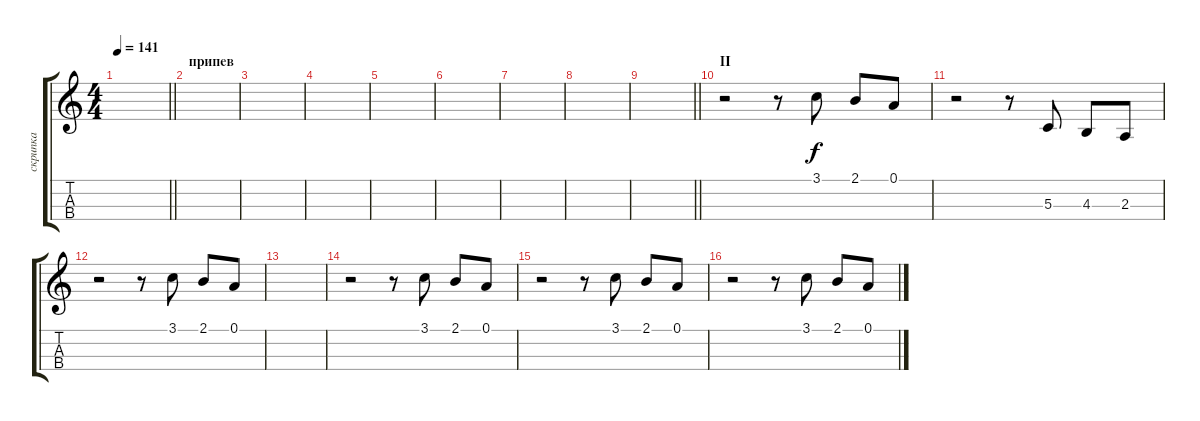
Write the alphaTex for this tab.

\track ("скрипка" "скрипка") {instrument violin}
\staff {score tabs}
\tuning (A4 D4 G3 C3) {hide}
\ts (4 4)
\tempo 141
\clef g2
\barLineRight lightlight
\ks c
|
\section ("" "припев")
|
|
|
|
|
|
|
\barLineRight lightlight
|
\section ("" "II")
r.2{balance 16} r.8 3.1.8 2.1.8 0.1.8 |
r.2 r.8 5.3.8 4.3.8 2.3.8 |
r.2 r.8 3.1.8 2.1.8 0.1.8 |
|
r.2 r.8 3.1.8 2.1.8 0.1.8 |
r.2 r.8 3.1.8 2.1.8 0.1.8 |
r.2 r.8 3.1.8 2.1.8 0.1.8
